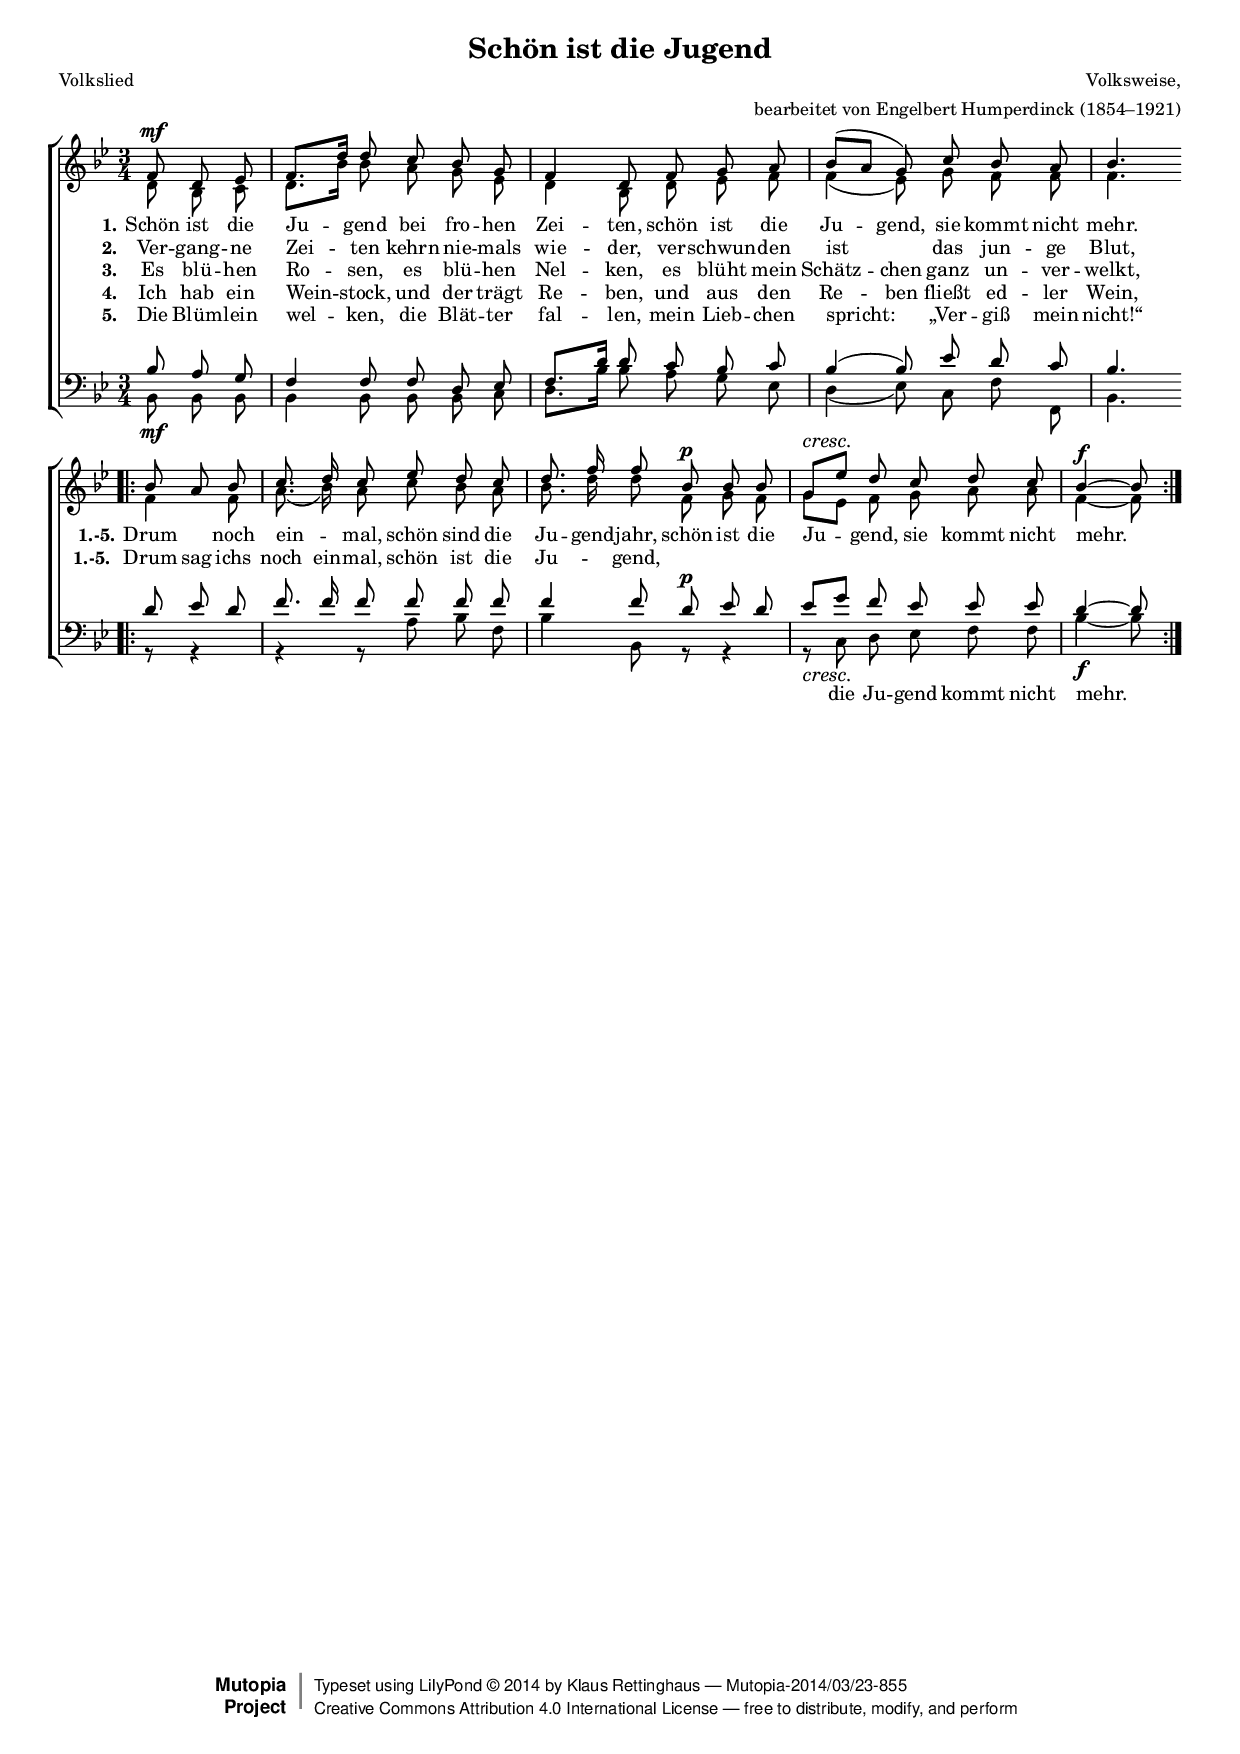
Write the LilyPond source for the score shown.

\include "deutsch.ly" 

#(set-global-staff-size 15.5) 

\version "2.18.0" 

global = { \key b \major \time 3/4 \tempo "" } 

SJugend = \relative b' { 
\partial 4. 
f8\mf d es 
f8.[ d'16] d8 c b g 
f4 d8 f g a 
b8[( a] g) c b a 
b4. 
\bar ".|:" 
b8 a b 
c8. d16 c8 es8 d c 
d8. f16 f8 b,\p b b 
g8[\cresc es'] d c d c 
b4~\f b8 
\bar ":|." 
} 

AJugend = \relative b { 
\partial 4. 
d b c 
d8.[ b'16] b8 a g es 
d4 b8 d es f 
f4( es8) g f f 
f4. 
\bar ".|:" 
f4 f8 
a8.( b16) a8 c b a 
b8. d16 d8 f, g f  
g8[ es] f g a a 
f4~ f8 
\bar ":|." 
} 

TJugend = \relative b { 
\partial 4. 
b8 a g 
f4 f8 f d es 
f8.[ d'16] d8 c b c 
b4( b8) es d c b4. 
\bar ".|:" 
d8 es d 
f8. f16 f8 f f f 
f4 f8 d\p es d 
es8[ g] f es es es
d4~ d8 
\bar ":|." 
} 

BJugend = \relative b, { 
\partial 4. 
b8\mf b b 
b4 b8 b b c 
d8.[ b'16] b8 a g es 
d4( es8) c f f, b4. 
\bar ".|:" 
r8 r4 
r4 r8 a'8 b f 
b4 b,8 r8 r4 
r8\cresc c d es f f
b4~\f b8 
\bar ":|." 
} 


LJugendA = \lyricmode { 
\set stanza = "1." 
Schön ist die Ju -- gend bei fro -- hen Zei -- ten, 
schön ist die \set ignoreMelismata = ##t Ju -- gend, \unset ignoreMelismata sie kommt nicht mehr. 
\set stanza = "1.-5." 
Drum noch ein -- mal, schön sind die Ju -- gend -- jahr, 
schön ist die Ju -- gend, sie kommt nicht mehr. 
} 

LJugendB = \lyricmode { 
\set stanza = "2." 
Ver -- gang -- ne Zei -- ten kehrn nie -- mals wie -- der, 
ver -- schwun -- den ist das jun -- ge Blut, 
} 

LJugendC = \lyricmode { 
\set stanza = "3." 
Es blü -- hen Ro -- sen, es blü -- hen Nel -- ken, 
es blüht mein \set ignoreMelismata = ##t Schätz -- chen \unset ignoreMelismata ganz un -- ver -- welkt, 
} 

LJugendD = \lyricmode { 
\set stanza = "4." 
Ich hab ein Wein -- stock, und der trägt Re -- ben, 
und aus den \set ignoreMelismata = ##t Re -- ben \unset ignoreMelismata fließt ed -- ler Wein, 
} 

LJugendE = \lyricmode { 
\set stanza = "5." 
Die Blüm -- lein wel -- ken, die Blät -- ter fal -- len, 
mein Lieb -- chen spricht: „Ver -- giß mein nicht!“
} 

LJugendXS = \lyricmode { 
\skip 8 \skip 8 \skip 8 \skip 4 \skip 8 \skip 8 \skip 8 \skip 8 \skip 4\skip 8 
\skip 8 \skip 8 \skip 8 \skip 4. \skip 8 \skip 8 \skip 8 \skip 4. 
\set stanza = "1.-5. " 
Drum sag ichs noch ein -- mal, 
} 

LJugendXT = \lyricmode { 
\skip 8 \skip 8 \skip 8 \skip 4 \skip 8 \skip 8 \skip 8 \skip 8 \skip 4\skip 8 
\skip 8 \skip 8 \skip 8 \skip 4. \skip 8 \skip 8 \skip 8 \skip 4. 
\set stanza = "1.-5. " 
Drum sag ichs noch ein -- mal, schön ist die Ju -- gend, 
} 

LJugendXB = \lyricmode { 
\skip 8 \skip 8 \skip 8 \skip 4 \skip 8 \skip 8 \skip 8 \skip 8 \skip 4\skip 8 
\skip 8 \skip 8 \skip 8 \skip 4. \skip 8 \skip 8 \skip 8 \skip 4. 
\skip 8 \skip 8 \skip 8 \skip 4 \skip 8 
die Ju -- gend kommt nicht mehr. 
} 

%--------------------

\header { 
 kaisernumber = "436" 
 comment = "" 
 footnote = "" 
 
 title = "Schön ist die Jugend" 
 subtitle = "" 
 composer = "Volksweise," 
 opus = "" 
 arranger = "bearbeitet von Engelbert Humperdinck (1854–1921)" 
 poet = "Volkslied" 
 
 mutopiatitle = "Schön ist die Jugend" 
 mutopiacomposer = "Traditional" 
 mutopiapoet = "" 
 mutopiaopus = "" 
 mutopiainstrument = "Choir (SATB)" 
 date = "1910s" 
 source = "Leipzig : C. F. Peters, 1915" 
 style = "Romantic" 
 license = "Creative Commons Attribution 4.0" 
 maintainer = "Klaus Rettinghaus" 
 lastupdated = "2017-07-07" 
 
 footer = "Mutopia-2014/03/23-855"
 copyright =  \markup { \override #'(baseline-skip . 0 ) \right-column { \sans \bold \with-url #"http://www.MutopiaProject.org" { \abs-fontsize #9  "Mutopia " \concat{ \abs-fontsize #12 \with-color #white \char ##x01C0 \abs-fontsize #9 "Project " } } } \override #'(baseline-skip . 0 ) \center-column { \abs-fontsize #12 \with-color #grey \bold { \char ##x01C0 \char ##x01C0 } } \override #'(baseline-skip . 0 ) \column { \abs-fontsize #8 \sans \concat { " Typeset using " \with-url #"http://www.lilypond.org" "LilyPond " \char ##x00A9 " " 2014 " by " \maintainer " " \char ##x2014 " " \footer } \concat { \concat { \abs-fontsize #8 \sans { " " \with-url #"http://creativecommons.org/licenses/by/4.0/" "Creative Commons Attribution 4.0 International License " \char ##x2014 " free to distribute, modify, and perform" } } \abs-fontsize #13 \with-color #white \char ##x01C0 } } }
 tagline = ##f
} 

\score {
{
\context ChoirStaff 
	<< 
%	\context Lyrics = SopranX 
	\context Staff = women 
	<< 
	\set Staff.midiInstrument = "voice oohs" 
			\clef "G" 
			\context Voice = Sopran { \voiceOne 
				<< 
				\autoBeamOff 
				\dynamicUp 
				{ \global \SJugend } 
				>> } 
			\context Voice = Alt { \voiceTwo 
 				<< 
				\autoBeamOff 
				\dynamicDown 
				{ \global \AJugend } 
				>> } 
			>> 
	\context Lyrics = verseone 
	\context Lyrics = versetwo 
	\context Lyrics = versethree 
	\context Lyrics = versefour 
	\context Lyrics = versefive 
	\context Lyrics = TenorX 
	\context Staff = men 
	<< 
	\set Staff.midiInstrument = "voice oohs" 
			\clef "F" 
			\context Voice = Tenor { \voiceOne 
				<< 
				\autoBeamOff 
				\dynamicUp 
				{ \global \TJugend } 
				>> } 
			\context Voice = Bass { \voiceTwo 
				<< 
				\autoBeamOff 
				\dynamicDown 
				{ \global \BJugend } 
				>> } 
		>> 
	\context Lyrics = BassX 

%	\context Lyrics = SopranX \lyricsto Sopran \LJugendXS 
	\context Lyrics = verseone \lyricsto Alt \LJugendA 
	\context Lyrics = versetwo \lyricsto Alt \LJugendB 
	\context Lyrics = versethree \lyricsto Alt \LJugendC 
	\context Lyrics = versefour \lyricsto Alt \LJugendD 
	\context Lyrics = versefive \lyricsto Alt \LJugendE 
	\context Lyrics = TenorX \lyricsto Tenor \LJugendXT 
	\context Lyrics = BassX \lyricsto Bass \LJugendXB 
	>>
}

\layout {
indent = 0.0\cm
\context {\Score 
\remove "Bar_number_engraver"
\override DynamicTextSpanner.style = #'none 
\override BreathingSign.text = #(make-musicglyph-markup "scripts.rvarcomma") 
}
}

\midi {
\tempo 4.=80
}

}
